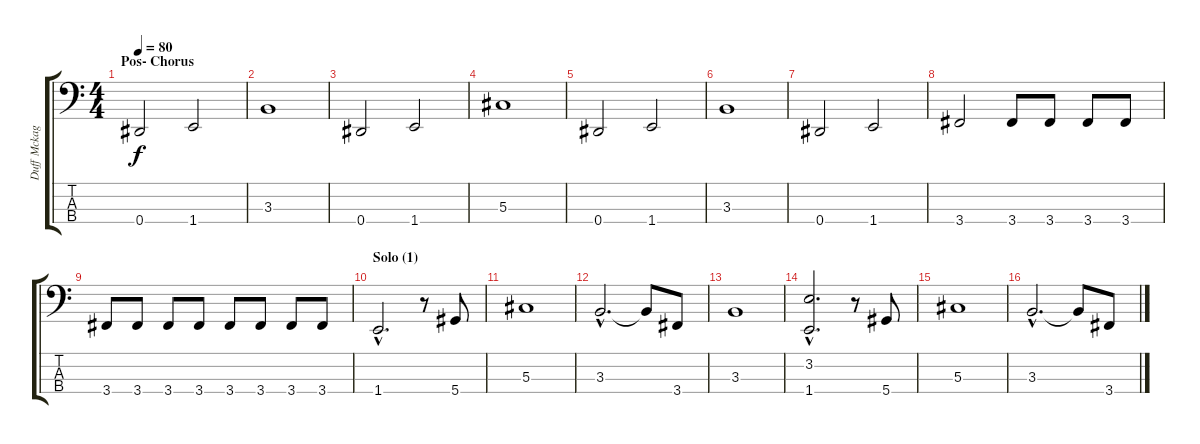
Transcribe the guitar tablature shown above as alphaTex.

\track ("Duff Mckagan" "Duff Mckag") {instrument electricbasspick}
\staff {score tabs}
\tuning (Gb2 Db2 Ab1 Eb1) {hide}
\ts (4 4)
\section ("" "Pos- Chorus")
\tempo 80
\clef f4
\ks c
0.4.2{dy f} 1.4.2 |
3.3.1 |
0.4.2 1.4.2 |
5.3.1 |
0.4.2 1.4.2 |
3.3.1 |
0.4.2 1.4.2 |
3.4.2 3.4.8 3.4.8 3.4.8 3.4.8 |
3.4.8 3.4.8 3.4.8 3.4.8 3.4.8 3.4.8 3.4.8 3.4.8 |
\section ("" "Solo (1)")
1.4{hac}.2{d} r.8 5.4.8 |
5.3.1 |
3.3{hac}.2{d} 3.3{t}.8 3.4.8 |
3.3.1 |
(3.2{hac} 1.4{hac}).2{d} r.8 5.4.8 |
5.3.1 |
3.3{hac}.2{d} 3.3{t}.8 3.4.8
